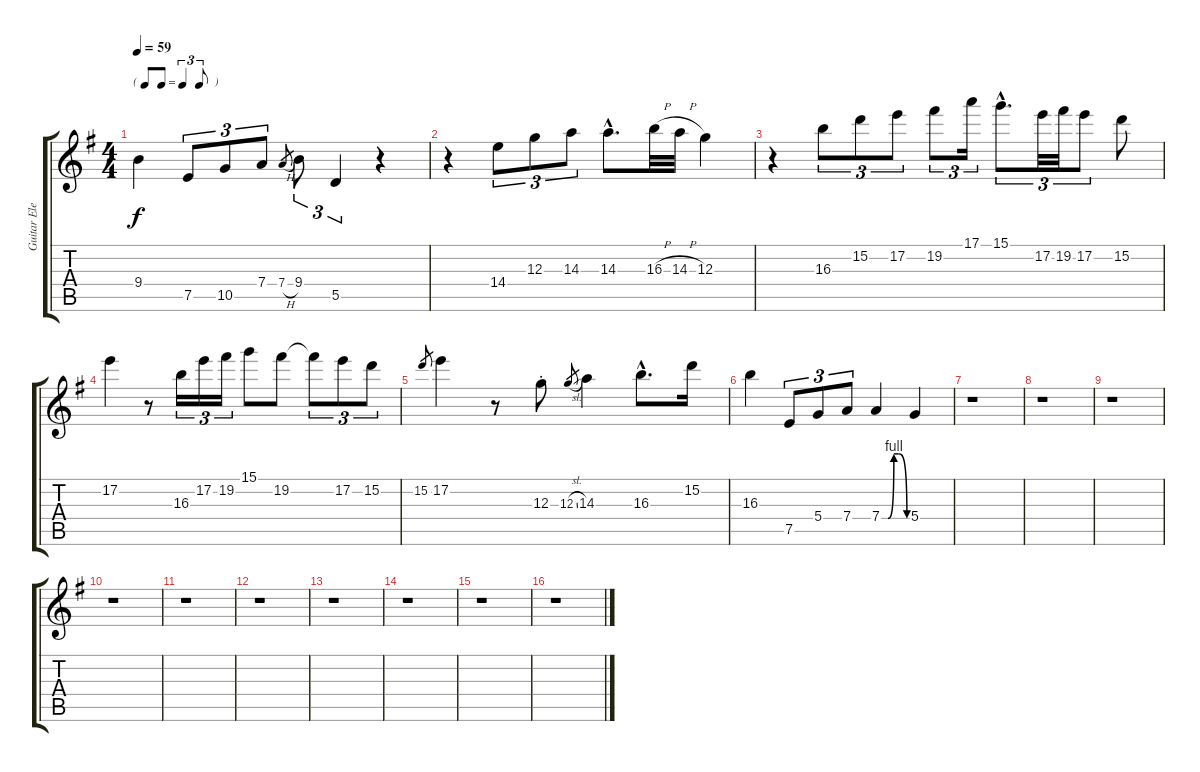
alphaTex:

\track ("Guitar Elec. Satur" "Guitar Ele") {instrument distortionguitar}
\staff {score tabs}
\tuning (E4 B3 G3 D3 A2 E2) {hide}
\ts (4 4)
\tf triplet8th
\tempo 59
\clef g2
\ks g
9.4.4{dy f} 7.5.8{tu (3 2)} 10.5.8{tu (3 2)} 7.4.8{tu (3 2)} 7.4{h}.8{gr} 9.4.8{tu (3 2)} 5.5.4{tu (3 2)} r.4 |
r.4 14.4.8{tu (3 2)} 12.3.8{tu (3 2)} 14.3.8{tu (3 2)} 14.3{hac}.8{d} 16.3{h}.32 14.3{h}.32 12.3.4 |
r.4 16.3.8{tu (3 2)} 15.2.8{tu (3 2)} 17.2.8{tu (3 2)} 19.2.8{tu (3 2)} 17.1.16{tu (3 2)} 15.1{hac}.8{d tu (3 2)} 17.2.32{tu (3 2)} 19.2.32{tu (3 2)} 17.2.8{tu (3 2)} 15.2.8 |
17.2.4 r.8 16.3.16{tu (3 2)} 17.2.16{tu (3 2)} 19.2.16{tu (3 2)} 15.1.8 19.2.8 19.2{t}.8{tu (3 2)} 17.2.8{tu (3 2)} 15.2.8{tu (3 2)} |
15.2.8{gr} 17.2.4 r.8 12.3{st}.8 12.3{sl}.8{gr} 14.3.4 16.3{hac}.8{d} 15.2.16 |
16.3.4 7.5.8{tu (3 2)} 5.4.8{tu (3 2)} 7.4.8{tu (3 2)} 7.4{be (custom 0 0 15 0 29 4 40 4 60 0)}.4 5.4.4 |
r.1 |
r.1 |
r.1 |
r.1 |
r.1 |
r.1 |
r.1 |
r.1 |
r.1 |
r.1
